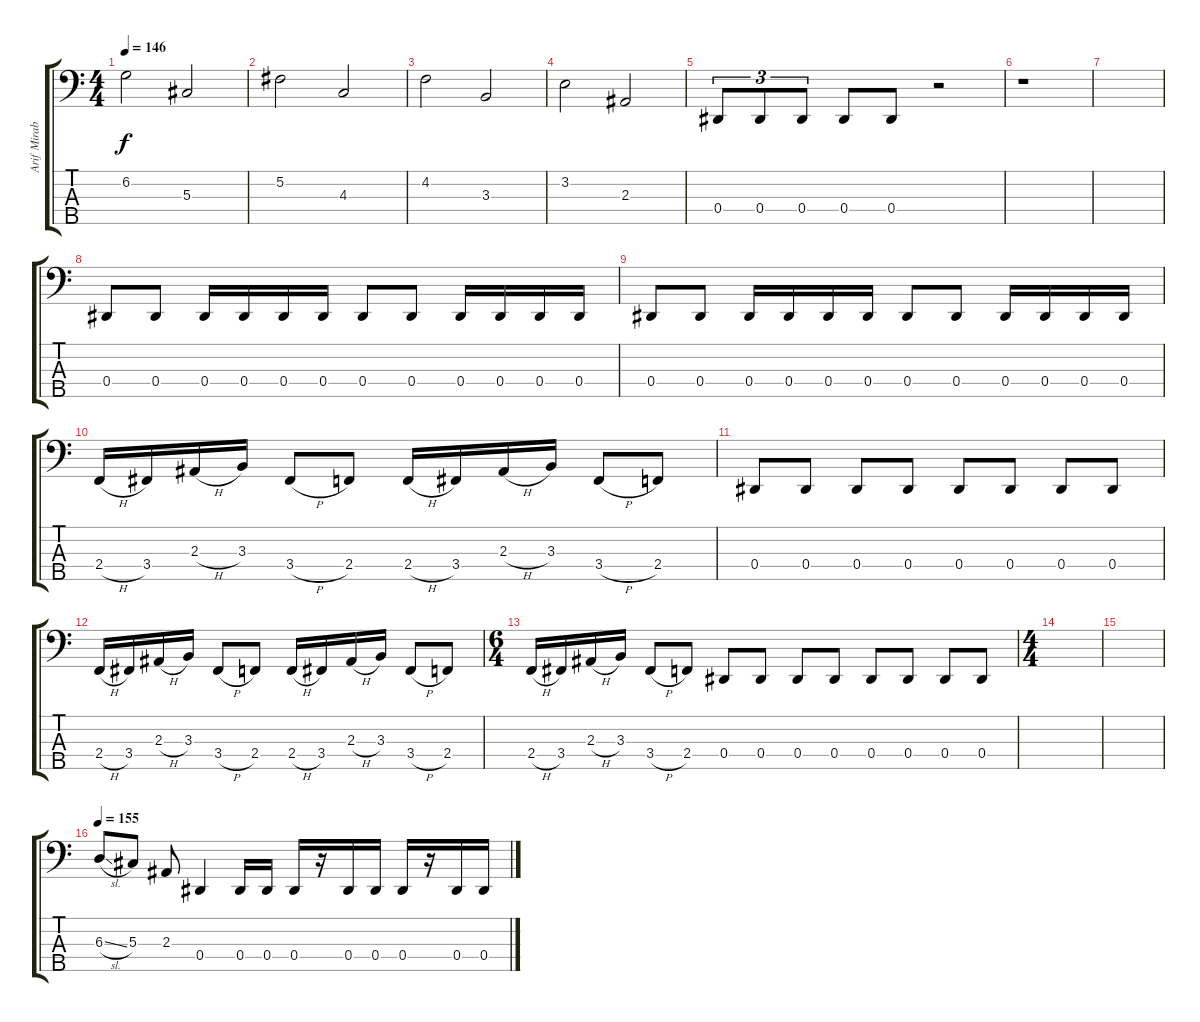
\track ("Arif Mirabdolbaghi" "Arif Mirab") {solo instrument electricbassfinger}
\staff {score tabs}
\tuning (Gb2 Db2 Ab1 Eb1 Bb0) {hide}
\ts (4 4)
\tempo 146
\clef f4
\ks c
6.2.2{dy f} 5.3.2 |
5.2.2 4.3.2 |
4.2.2 3.3.2 |
3.2.2 2.3.2 |
0.4.8{tu (3 2)} 0.4.8{tu (3 2)} 0.4.8{tu (3 2)} 0.4.8 0.4.8 r.2 |
r.1 |
|
0.4.8 0.4.8 0.4.16 0.4.16 0.4.16 0.4.16 0.4.8 0.4.8 0.4.16 0.4.16 0.4.16 0.4.16 |
0.4.8 0.4.8 0.4.16 0.4.16 0.4.16 0.4.16 0.4.8 0.4.8 0.4.16 0.4.16 0.4.16 0.4.16 |
2.4{h}.16 3.4.16 2.3{h}.16 3.3.16 3.4{h}.8 2.4.8 2.4{h}.16 3.4.16 2.3{h}.16 3.3.16 3.4{h}.8 2.4.8 |
0.4.8 0.4.8 0.4.8 0.4.8 0.4.8 0.4.8 0.4.8 0.4.8 |
2.4{h}.16 3.4.16 2.3{h}.16 3.3.16 3.4{h}.8 2.4.8 2.4{h}.16 3.4.16 2.3{h}.16 3.3.16 3.4{h}.8 2.4.8 |
\ts (6 4)
2.4{h}.16 3.4.16 2.3{h}.16 3.3.16 3.4{h}.8 2.4.8 0.4.8 0.4.8 0.4.8 0.4.8 0.4.8 0.4.8 0.4.8 0.4.8 |
\ts (4 4)
|
|
\tempo 155
6.3{sl}.8 5.3.8 2.3.8 0.4.4 0.4.16 0.4.16 0.4.16 r.16 0.4.16 0.4.16 0.4.16 r.16 0.4.16 0.4.16
